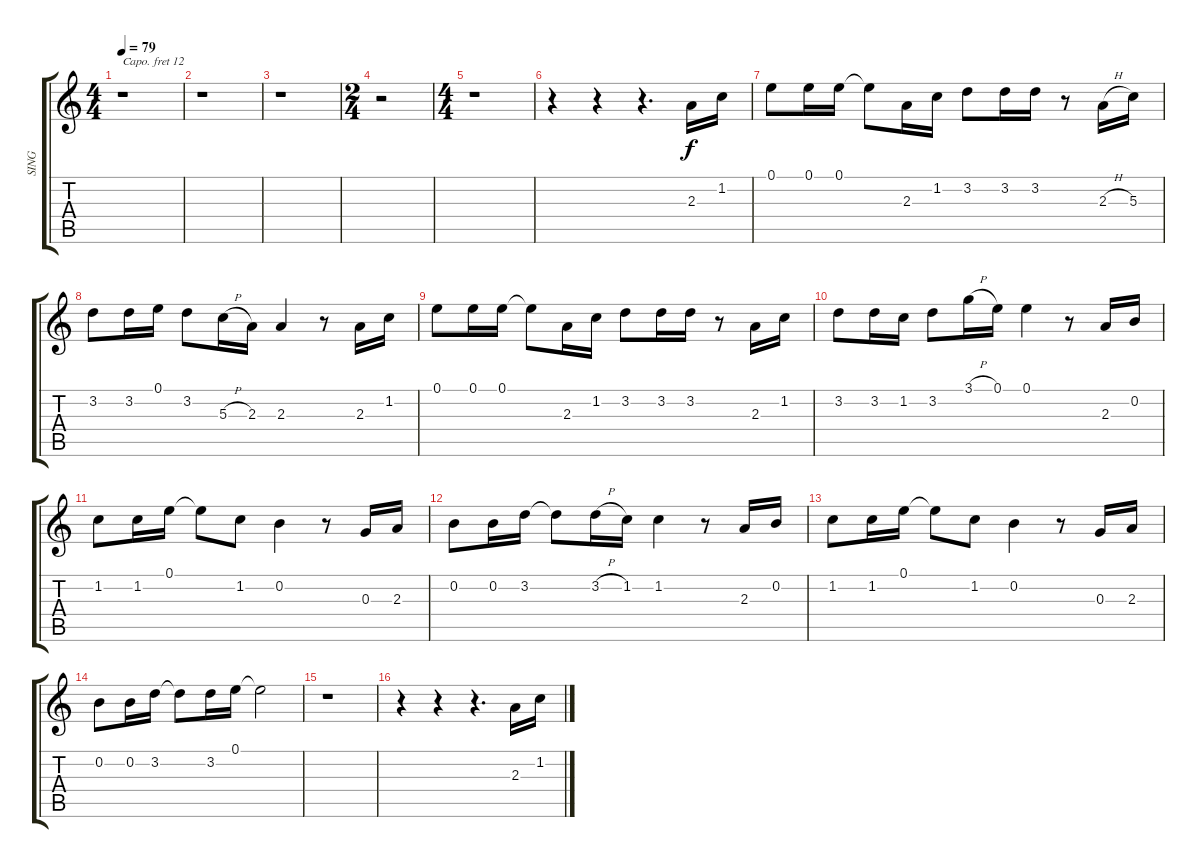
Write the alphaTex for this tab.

\track ("SING" "SING") {instrument panflute}
\staff {score tabs}
\capo 12
\tuning (E4 B3 G3 D3 A2 E2) {hide}
\ts (4 4)
\tempo 79
\clef g2
\ks c
r.1{dy f instrument panflute} |
r.1 |
r.1 |
\ts (2 4)
r.2 |
\ts (4 4)
r.1 |
r.4 r.4 r.4{d} 2.3.16 1.2.16 |
0.1.8 0.1.16 0.1.16 0.1{t}.8 2.3.16 1.2.16 3.2.8 3.2.16 3.2.16 r.8 2.3{h}.16 5.3.16 |
3.2.8 3.2.16 0.1.16 3.2.8 5.3{h}.16 2.3.16 2.3.4 r.8 2.3.16 1.2.16 |
0.1.8 0.1.16 0.1.16 0.1{t}.8 2.3.16 1.2.16 3.2.8 3.2.16 3.2.16 r.8 2.3.16 1.2.16 |
3.2.8 3.2.16 1.2.16 3.2.8 3.1{h}.16 0.1.16 0.1.4 r.8 2.3.16 0.2.16 |
1.2.8 1.2.16 0.1.16 0.1{t}.8 1.2.8 0.2.4 r.8 0.3.16 2.3.16 |
0.2.8 0.2.16 3.2.16 3.2{t}.8 3.2{h}.16 1.2.16 1.2.4 r.8 2.3.16 0.2.16 |
1.2.8 1.2.16 0.1.16 0.1{t}.8 1.2.8 0.2.4 r.8 0.3.16 2.3.16 |
0.2.8 0.2.16 3.2.16 3.2{t}.8 3.2.16 0.1.16 0.1{t}.2 |
r.1 |
r.4 r.4 r.4{d} 2.3.16 1.2.16
